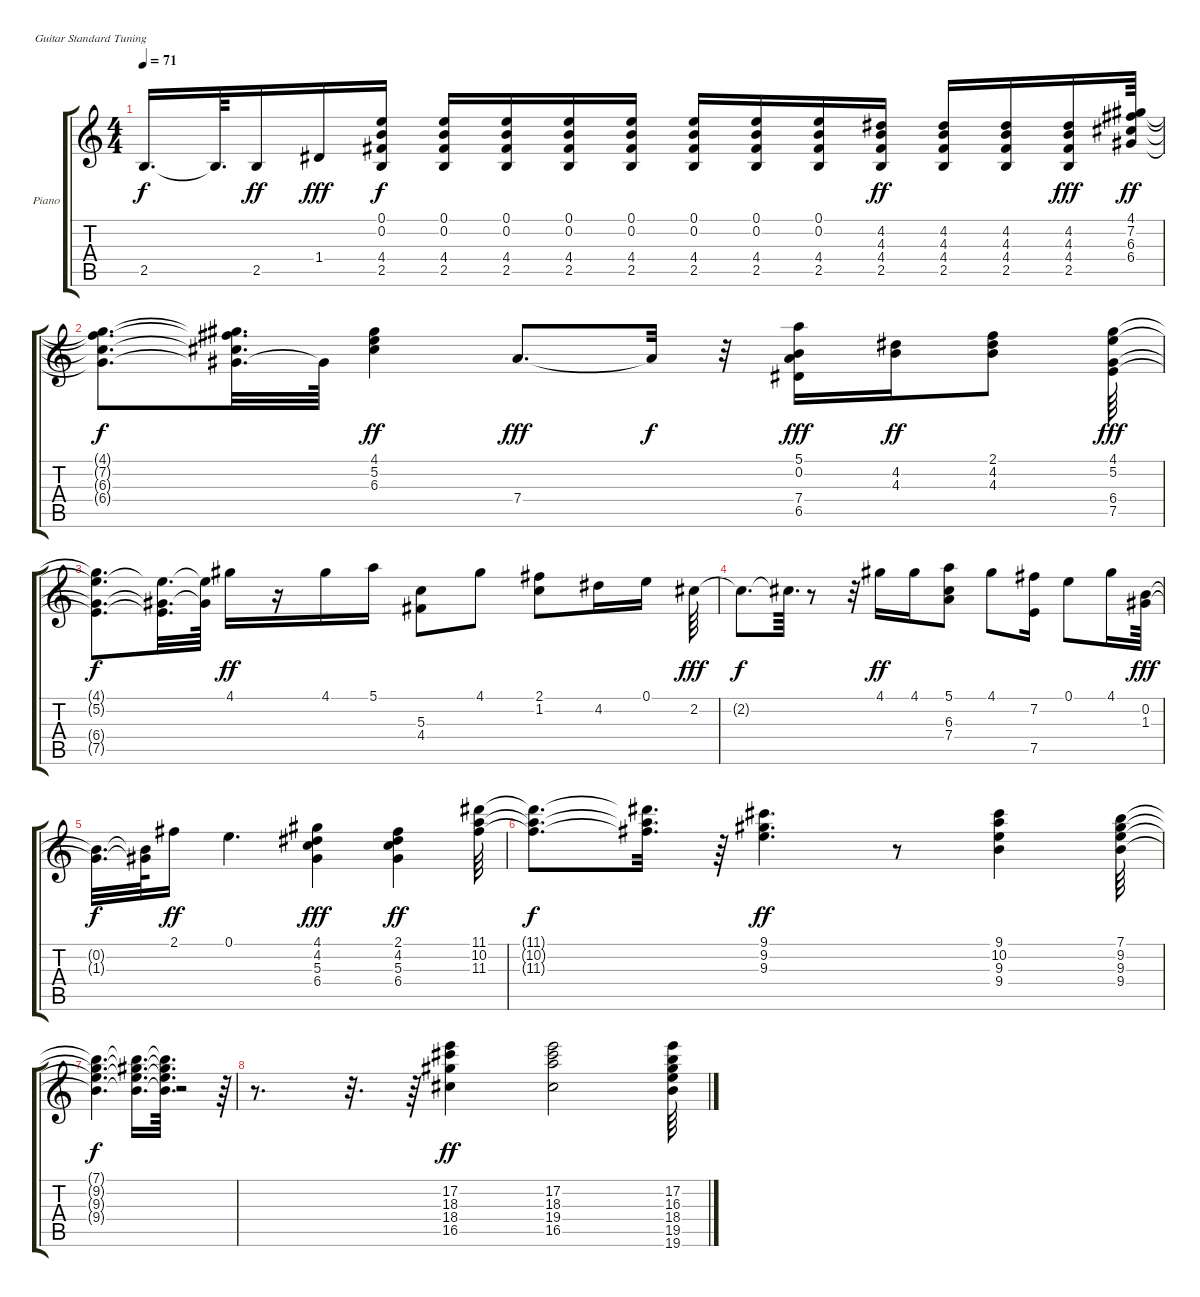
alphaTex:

\bracketExtendMode groupsimilarinstruments
\firstSystemTrackNameOrientation horizontal
\otherSystemsTrackNameOrientation horizontal
\track ("Пианино" "Piano") {instrument acousticgrandpiano}
\staff {score tabs}
\tuning (E4 B3 G3 D3 A2 E2)
\displaytranspose 12
\ts (4 4)
\tempo 71
\clef g2
\ks c
2.5{t}.16{d dy f} 2.5{t}.64{d} 2.5.16{dy ff} 1.4.16{dy fff} (0.1 0.2 4.4 2.5).16{dy f} (0.1 0.2 4.4 2.5).16 (0.1 0.2 4.4 2.5).16 (0.1 0.2 4.4 2.5).16 (0.1 0.2 4.4 2.5).16 (0.1 0.2 4.4 2.5).16 (0.1 0.2 4.4 2.5).16 (0.1 0.2 4.4 2.5).16 (4.2 4.3 4.4 2.5).16{dy ff} (4.2 4.3 4.4 2.5).16 (4.2 4.3 4.4 2.5).16 (4.2 4.3 4.4 2.5).16{dy fff} (4.1 7.2 6.3 6.4).64{dy ff} |
(4.1{t} 7.2{t} 6.3{t} 6.4{t}).8{d dy f} (4.1{t} 7.2{t} 6.3{t} 6.4{t}).32{d} 6.4{t}.64 (4.1 5.2 6.3).4{dy ff} 7.4.8{d dy fff} 7.4{t}.32{dy f} r.32 (5.1 0.2 7.4 6.5).16{dy fff} (4.2 4.3).16{dy ff} (2.1 4.2 4.3).8 (4.1 5.2 6.4 7.5).64{dy fff} |
(4.1{t} 5.2{t} 6.4{t} 7.5{t}).8{d dy f} (5.2{t} 6.4{t} 7.5{t}).32{d} (5.2{t} 6.4{t}).64 4.1.16{dy ff} r.16 4.1.16 5.1.16 (5.3 4.4).8 4.1.8 (2.1 1.2).8 4.2.16 0.1.16 2.2.64{dy fff} |
2.2{t}.8{d dy f} 2.2{t}.64{d} r.8 r.32 4.1.16{dy ff} 4.1.16 (5.1 6.3 7.4).8 4.1.8 (7.2 7.5).16 0.1.8 4.1.16 (0.2 1.3).64{dy fff} |
(0.2{t} 1.3{t}).32{d dy f} (0.2{t} 1.3{t}).64 2.1.16{dy ff} 0.1.4{d} (4.1 4.2 5.3 6.4).4{dy fff} (2.1 4.2 5.3 6.4).4{dy ff} (11.1 10.2 11.3).64 |
(11.1{t} 10.2{t} 11.3{t}).8{d dy f} (11.1{t} 10.2{t} 11.3{t}).32{d} r.64 (9.1 9.2 9.3).4{d dy ff} r.8 (9.1 10.2 9.3 9.4).4 (7.1 9.2 9.3 9.4).64 |
(7.1{t} 9.2{t} 9.3{t} 9.4{t}).4{d dy f} (7.1{t} 9.2{t} 9.3{t} 9.4{t}).16{d} (7.1{t} 9.2{t} 9.3{t} 9.4{t}).64{d} r.2 r.64 |
r.8{d} r.32{d} r.64 (17.2 18.3 18.4 16.5).4{dy ff} (17.2 18.3 19.4 16.5).2 (17.2 16.3 18.4 19.5 19.6).64
